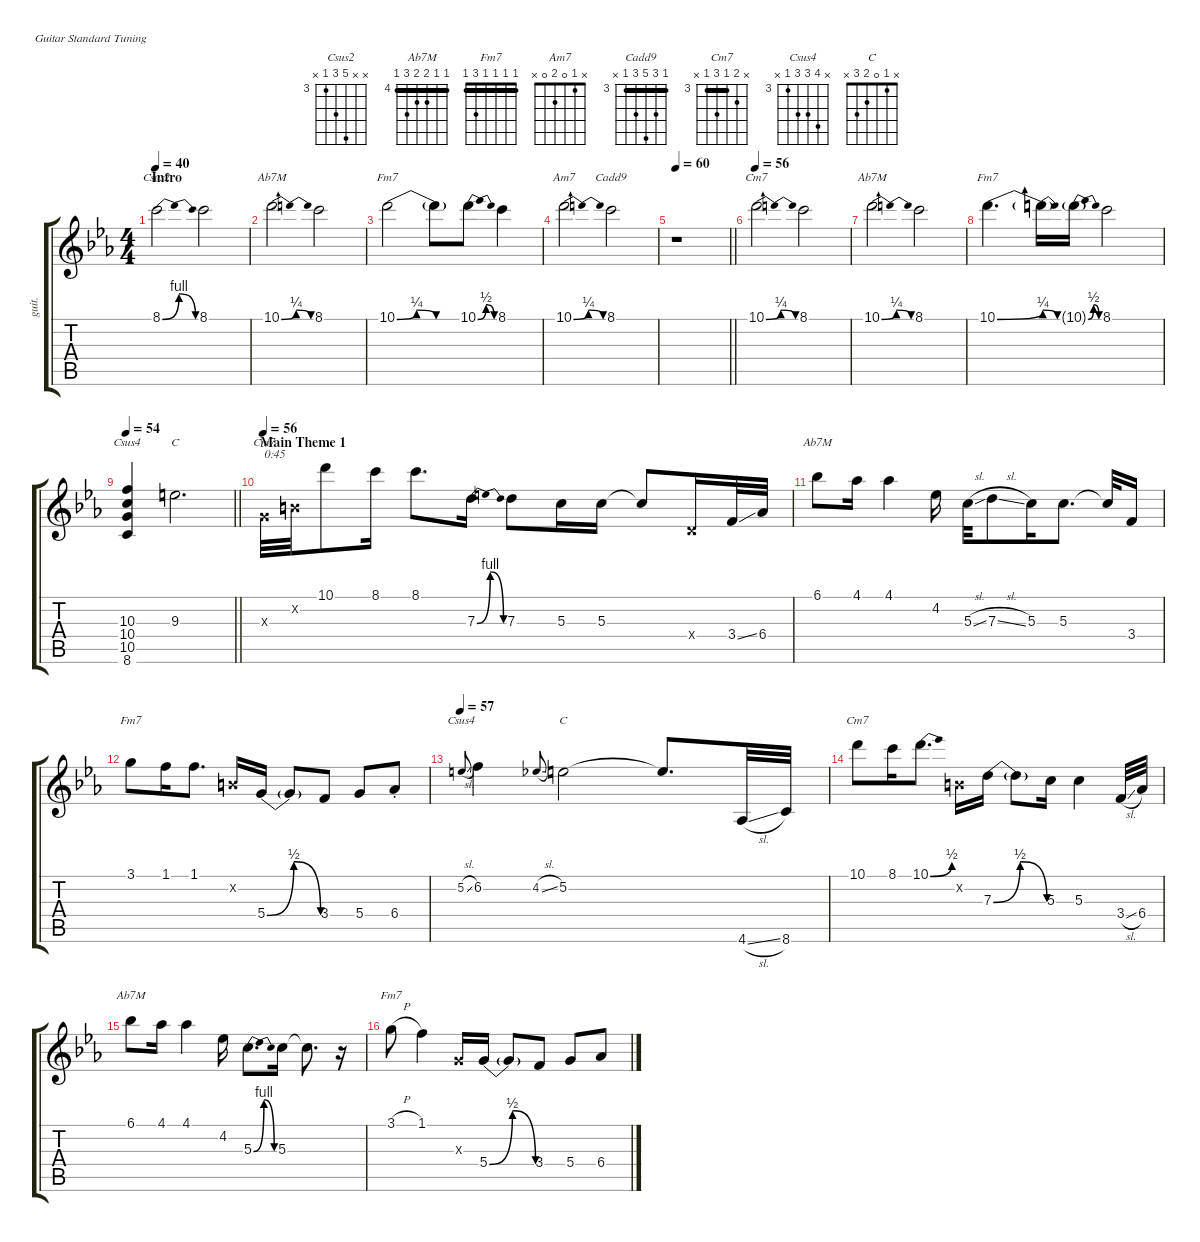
\defaultSystemsLayout 4
\hideDynamics
\bracketExtendMode groupsimilarinstruments
\otherSystemsTrackNameOrientation horizontal
\track ("Lead 1-show" "guit.") {defaultSystemsLayout 4 instrument overdrivenguitar}
\staff {score tabs}
\tuning (E4 B3 G3 D3 A2 E2)
\chord ("Csus2" x x 7 5 3 x) {firstfret 3 showfingering false}
\chord ("Ab7M" x x 5 5 6 4) {firstfret 4 showfingering false barre 5}
\chord ("Fm7" x 1 1 1 3 1) {showfingering false barre (1 1 1)}
\chord ("Am7" x 1 0 2 0 x)
\chord ("Cadd9" 3 5 7 5 3 x) {firstfret 3 showfingering false barre 3}
\chord ("Cm7" 3 4 3 5 3 x) {firstfret 3 showfingering false barre (3 3)}
\chord ("Ab7M" 4 4 5 5 6 4) {firstfret 4 showfingering false barre (4 4)}
\chord ("Fm7" 1 1 1 1 3 1) {showfingering false barre (1 1 1 1)}
\chord ("Csus4" x x 10 10 10 8) {firstfret 8 showfingering false}
\chord ("C" x x 9 10 10 8) {firstfret 8 showfingering false}
\chord ("Cm7" 3 4 3 5 3 x) {showfingering false barre (3 3)}
\chord ("Csus4" x 6 5 5 3 x) {firstfret 3 showfingering false}
\chord ("C" x 1 0 2 3 x) {showfingering false}
\chord ("Cm7" x 4 3 5 3 x) {firstfret 3 showfingering false barre 3}
\ts (4 4)
\section ("" "Intro")
\tempo 40
\clef g2
\scale
1.4311
\ks cminor
8.1{be (bendrelease 0 0 15 4 30 4 45 0) acc forcenatural}.2{ch "Csus2" dy f instrument overdrivenguitar beam Down} 8.1{acc forcenatural}.2{beam Down} |
\scale
0.721525 10.1{be (bendrelease 0 0 15 1 30 1 45 0) acc forcenatural}.2{ch "Ab7M" beam Down} 8.1{acc forcenatural}.2{beam Down} |
\scale
1.18072 10.1{be (bendrelease 0 0 30 1 30 1 60 0) acc forcenatural}.2{ch "Fm7" beam Down} 10.1{be (hold 0 0 60 0) t acc forcenatural}.8{beam Down} 10.1{be (bendrelease 0 0 15 2 30 2 45 0) acc forcenatural}.8{beam Down} 8.1{acc forcenatural}.4{beam Down} |
\scale
1.03264 10.1{be (bendrelease 0 0 15 1 30 1 45 0) acc forcenatural}.2{ch "Am7" beam Down} 8.1{acc forcenatural}.2{ch "Cadd9" beam Down} |
\tempo 60
\scale
0.525708
\barLineRight lightlight
r.1{beam Down} |
\tempo 56
\scale
0.721525 10.1{be (bendrelease 0 0 15 1 30 1 45 0) acc forcenatural}.2{ch "Cm7" beam Down} 8.1{acc forcenatural}.2{beam Down} |
\scale
0.721525 10.1{be (bendrelease 0 0 15 1 30 1 45 0) acc forcenatural}.2{ch "Ab7M" beam Down} 8.1{acc forcenatural}.2{beam Down} |
\scale
1.43978 10.1{be (bend 0 0 60 1) acc forcenatural}.4{d ch "Fm7" beam Down} 10.1{be (release 0 1 60 0) t acc forcenatural}.16{beam Down} 10.1{be (bendrelease 0 0 15 2 30 2 45 0) g acc forcenatural}.16{beam Down} 8.1{acc forcenatural}.2{beam Down} |
\tempo 54
\scale
1.22548
\barLineRight lightlight
(10.3{acc forcenatural} 10.4{acc forcenatural} 10.5{acc forcenatural} 8.6{acc forcenatural}).4{ch "Csus4" beam Up} 9.3{acc forcenatural}.2{d ch "C" beam Down} |
\section ("" "Main Theme 1")
\tempo 56
0.3{x acc forcenatural}.32{ch "Cm7" txt "0:45" beam Down} 0.2{x acc forcenatural}.32{beam Down} 10.1{acc forcenatural}.8{beam Down} 8.1{acc forcenatural}.16{beam Down} 8.1{acc forcenatural}.8{d beam Down} 7.3{be (bendrelease 0 0 15 4 30 4 45 0) acc forcenatural}.16{beam Down} 7.3{acc forcenatural}.8{beam Down} 5.3{acc forcenatural}.16{beam Down} 5.3{acc forcenatural}.16{beam Down} 5.3{t acc forcenatural}.8{beam Up} 0.4{x acc forcenatural}.16{beam Up} 3.4{ss acc forcenatural}.32{beam Up} 6.4{acc b}.32{beam Up} |
6.1{acc b}.8{ch "Ab7M" beam Down} 4.1{acc b}.16{beam Down} 4.1{acc b}.4{beam Down} 4.2{acc b}.16{beam Down} 5.3{sl acc forcenatural}.32{beam Down} 7.3{sl acc forcenatural}.8{beam Down} 5.3{acc forcenatural}.16{beam Down} 5.3{acc forcenatural}.8{d beam Down} 5.3{t acc forcenatural}.32{beam Up} 3.4{acc forcenatural}.16{beam Up} |
3.1{acc forcenatural}.8{ch "Fm7" beam Down} 1.1{acc forcenatural}.16{beam Down} 1.1{acc forcenatural}.8{d beam Down} 0.2{x acc forcenatural}.16{beam Up} 5.4{be (bendrelease 2.4 0 7.199999999999999 2 17.4 2 24.599999999999998 0) acc forcenatural}.16{beam Up} 5.4{t acc forcenatural}.8{beam Up} 3.4{acc forcenatural}.8{beam Up} 5.4{acc forcenatural}.8{beam Up} 6.4{st acc b}.8{beam Up} |
\tempo 57
5.2{sl acc forcenatural}.8{ch "Csus4" gr onbeat beam Up} 6.2{acc forcenatural}.4{beam Down} 4.2{sl acc b}.8{gr onbeat beam Up} 5.2{acc forcenatural}.2{ch "C" beam Down} 5.2{t acc forcenatural}.8{d beam Up} 4.6{sl acc b}.32{beam Up} 8.6{acc forcenatural}.32{beam Up} |
10.1{acc forcenatural}.8{ch "Cm7" beam Down} 8.1{acc forcenatural}.16{beam Down} 10.1{be (bend 0 0 30 2) acc forcenatural}.8{d beam Down} 0.2{x acc forcenatural}.16{beam Down} 7.3{be (bendrelease 6 0 12 2 25.8 2 33.6 0) acc forcenatural}.16{beam Down} 7.3{t acc forcenatural}.8{beam Down} 5.3{acc forcenatural}.16{beam Down} 5.3{acc forcenatural}.4{beam Down} 3.4{sl acc forcenatural}.32{beam Up} 6.4{acc b}.32{beam Up} |
6.1{acc b}.8{ch "Ab7M" beam Down} 4.1{acc b}.16{beam Down} 4.1{acc b}.4{beam Down} 4.2{acc b}.16{beam Down} 5.3{be (bendrelease 7.199999999999999 0 14.399999999999999 4 34.8 4 51.6 0) acc forcenatural}.8{d beam Down} 5.3{acc forcenatural}.16{beam Down} 5.3{t acc forcenatural}.8{d beam Down} r.16{beam Down} |
3.1{h acc forcenatural}.8{ch "Fm7" beam Down} 1.1{acc forcenatural}.4{beam Down} 0.3{x acc forcenatural}.16{beam Up} 5.4{be (bendrelease 3.5999999999999996 0 10.799999999999999 2 23.4 2 33 0) acc forcenatural}.16{beam Up} 5.4{t acc forcenatural}.8{beam Up} 3.4{acc forcenatural}.8{beam Up} 5.4{acc forcenatural}.8{beam Up} 6.4{acc b}.8{beam Up}
